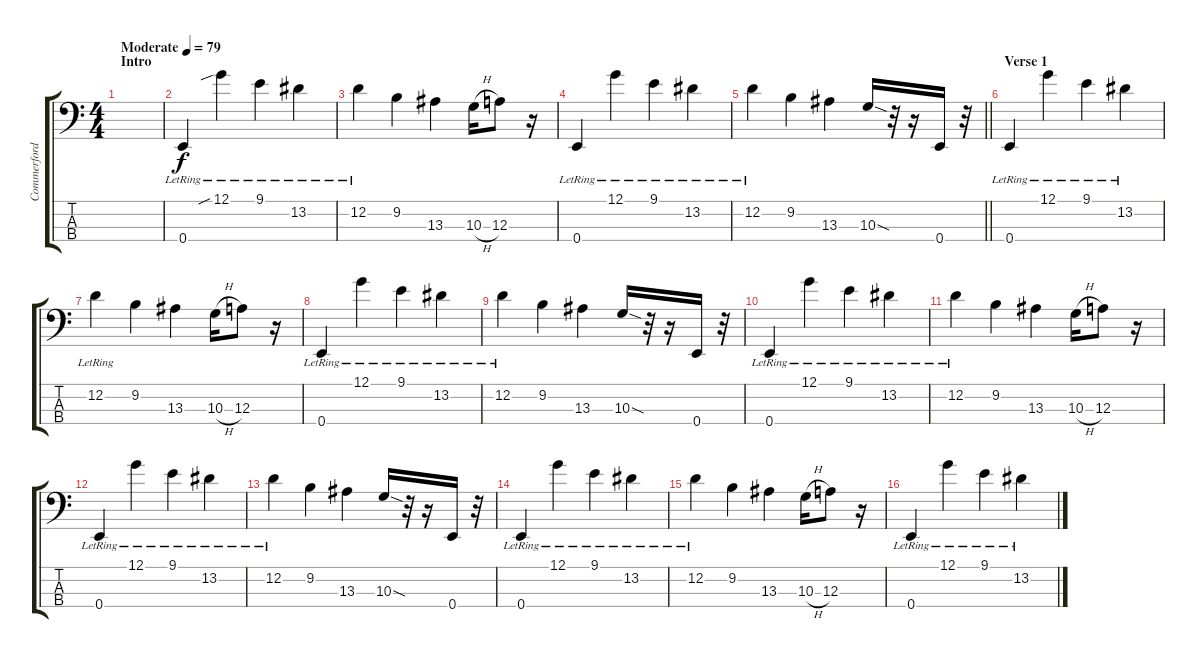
\track ("Commerford [ Bass ]" "Commerford") {instrument electricbassfinger}
\staff {score tabs}
\tuning (G2 D2 A1 E1) {hide}
\ts (4 4)
\section ("" "Intro")
\tempo (79 "Moderate")
\clef f4
\ks c
|
0.4{lr}.4 12.1{sib lr}.4 9.1{lr}.4 13.2{lr}.4 |
12.2{lr}.4 9.2.4 13.3.4 10.3{h}.16 12.3.8 r.16 |
0.4{lr}.4 12.1{lr}.4 9.1{lr}.4 13.2{lr}.4 |
\barLineRight lightlight
12.2{lr}.4 9.2.4 13.3.4 10.3{sod}.16 r.32 r.16 0.4.16 r.32 |
\section ("" "Verse 1")
0.4{lr}.4 12.1{lr}.4 9.1{lr}.4 13.2{lr}.4 |
12.2{lr}.4 9.2.4 13.3.4 10.3{h}.16 12.3.8 r.16 |
0.4{lr}.4 12.1{lr}.4 9.1{lr}.4 13.2{lr}.4 |
12.2{lr}.4 9.2.4 13.3.4 10.3{sod}.16 r.32 r.16 0.4.16 r.32 |
0.4{lr}.4 12.1{lr}.4 9.1{lr}.4 13.2{lr}.4 |
12.2{lr}.4 9.2.4 13.3.4 10.3{h}.16 12.3.8 r.16 |
0.4{lr}.4 12.1{lr}.4 9.1{lr}.4 13.2{lr}.4 |
12.2{lr}.4 9.2.4 13.3.4 10.3{sod}.16 r.32 r.16 0.4.16 r.32 |
0.4{lr}.4 12.1{lr}.4 9.1{lr}.4 13.2{lr}.4 |
12.2{lr}.4 9.2.4 13.3.4 10.3{h}.16 12.3.8 r.16 |
0.4{lr}.4 12.1{lr}.4 9.1{lr}.4 13.2{lr}.4
